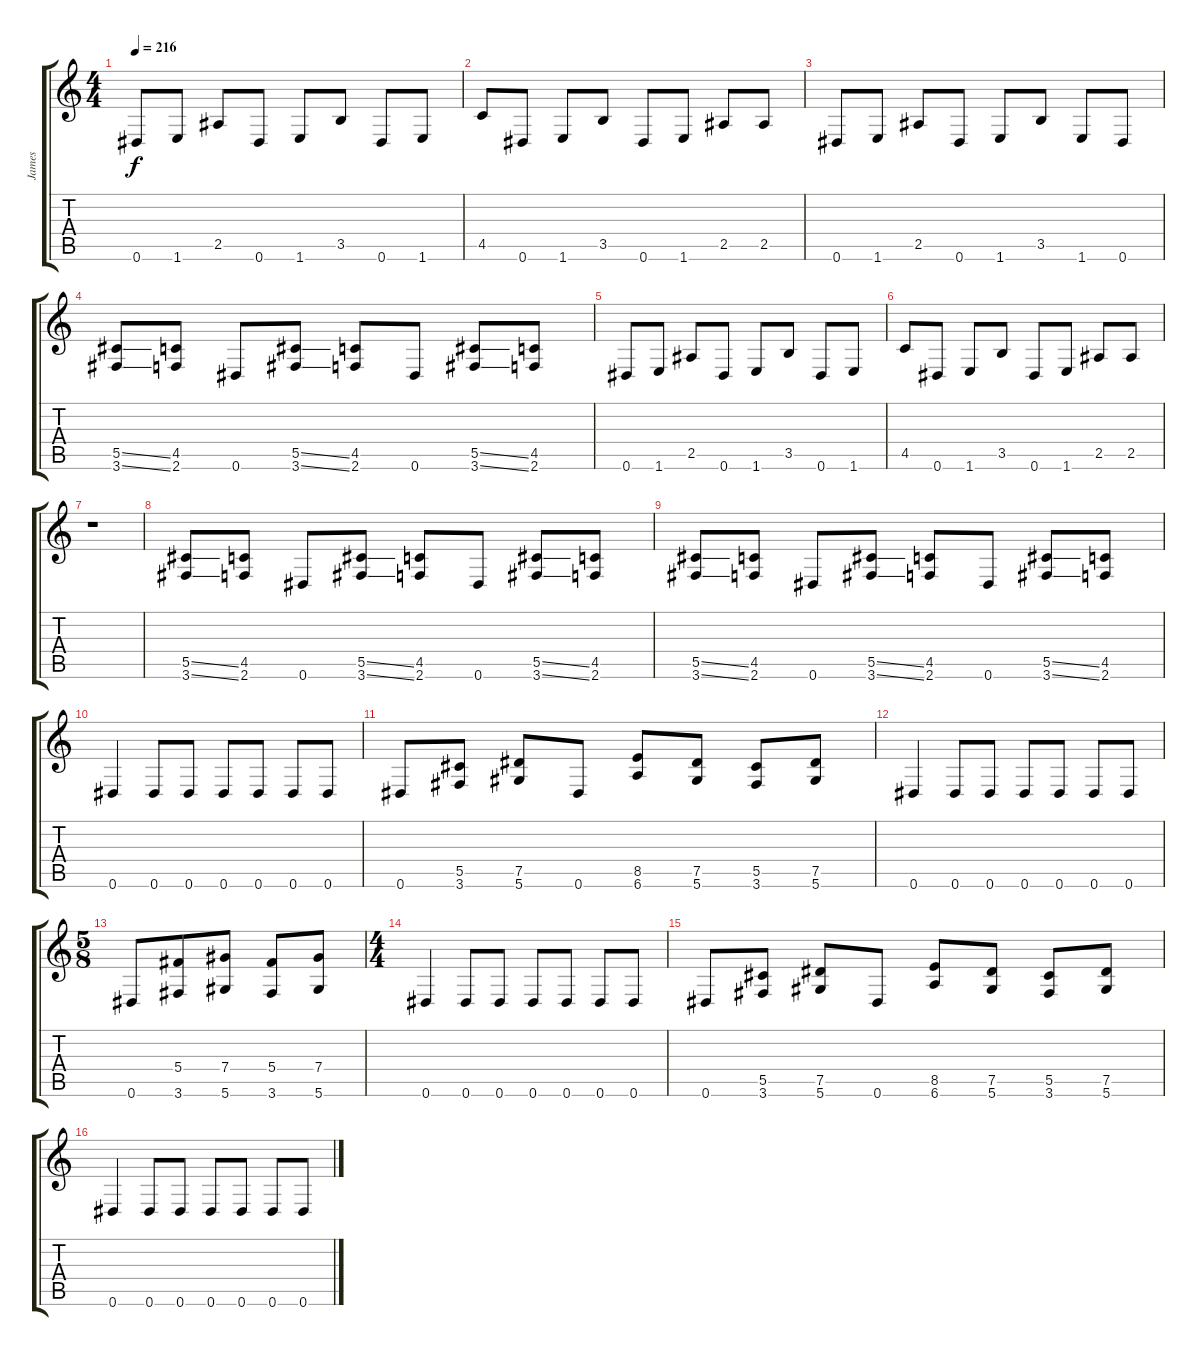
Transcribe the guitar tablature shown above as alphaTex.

\track ("James" "James") {instrument distortionguitar}
\staff {score tabs}
\tuning (Eb4 Bb3 Gb3 Db3 Ab2 Eb2) {hide}
\ts (4 4)
\tempo 216
\clef g2
\ks c
0.6.8{dy f} 1.6.8 2.5.8 0.6.8 1.6.8 3.5.8 0.6.8 1.6.8 |
4.5.8 0.6.8 1.6.8 3.5.8 0.6.8 1.6.8 2.5.8 2.5.8 |
0.6.8 1.6.8 2.5.8 0.6.8 1.6.8 3.5.8 1.6.8 0.6.8 |
(5.5{ss} 3.6{ss}).8 (4.5 2.6).8 0.6.8 (5.5{ss} 3.6{ss}).8 (4.5 2.6).8 0.6.8 (5.5{ss} 3.6{ss}).8 (4.5 2.6).8 |
0.6.8 1.6.8 2.5.8 0.6.8 1.6.8 3.5.8 0.6.8 1.6.8 |
4.5.8 0.6.8 1.6.8 3.5.8 0.6.8 1.6.8 2.5.8 2.5.8 |
r.1 |
(5.5{ss} 3.6{ss}).8 (4.5 2.6).8 0.6.8 (5.5{ss} 3.6{ss}).8 (4.5 2.6).8 0.6.8 (5.5{ss} 3.6{ss}).8 (4.5 2.6).8 |
(5.5{ss} 3.6{ss}).8 (4.5 2.6).8 0.6.8 (5.5{ss} 3.6{ss}).8 (4.5 2.6).8 0.6.8 (5.5{ss} 3.6{ss}).8 (4.5 2.6).8 |
0.6.4 0.6.8 0.6.8 0.6.8 0.6.8 0.6.8 0.6.8 |
0.6.8 (5.5 3.6).8 (7.5 5.6).8 0.6.8 (8.5 6.6).8 (7.5 5.6).8 (5.5 3.6).8 (7.5 5.6).8 |
0.6.4 0.6.8 0.6.8 0.6.8 0.6.8 0.6.8 0.6.8 |
\ts (5 8)
0.6.8 (5.4 3.6).8 (7.4 5.6).8 (5.4 3.6).8 (7.4 5.6).8 |
\ts (4 4)
0.6.4 0.6.8 0.6.8 0.6.8 0.6.8 0.6.8 0.6.8 |
0.6.8 (5.5 3.6).8 (7.5 5.6).8 0.6.8 (8.5 6.6).8 (7.5 5.6).8 (5.5 3.6).8 (7.5 5.6).8 |
0.6.4 0.6.8 0.6.8 0.6.8 0.6.8 0.6.8 0.6.8
